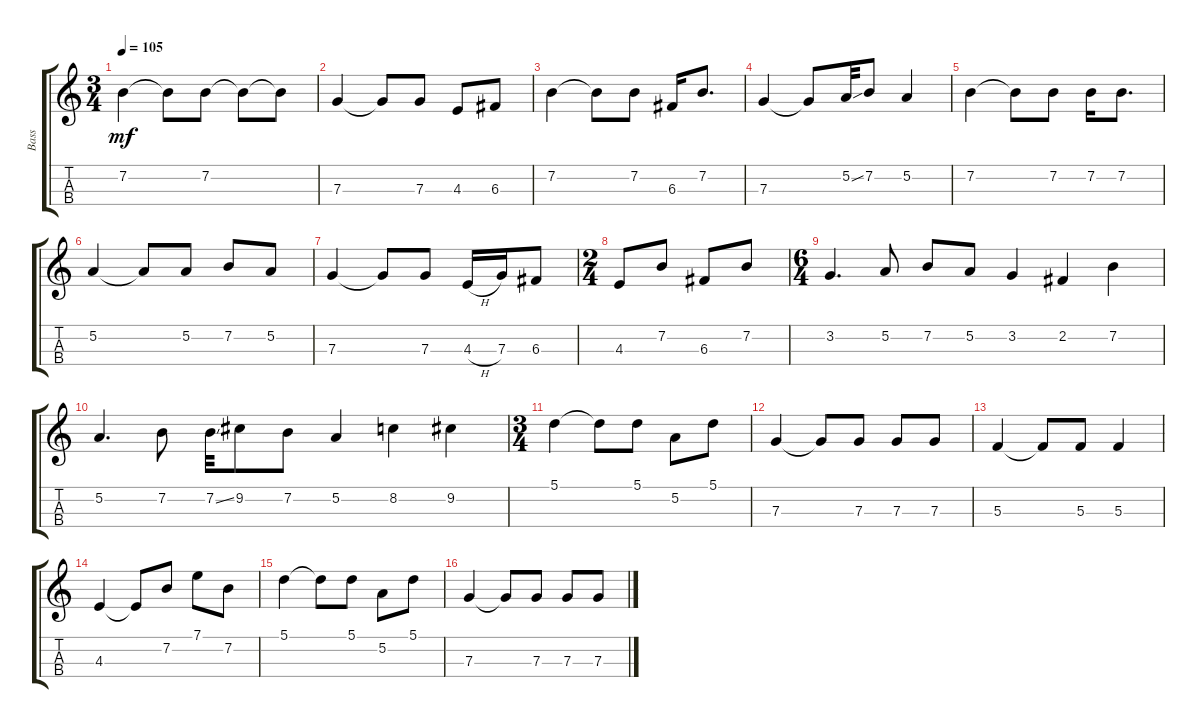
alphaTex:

\track ("Bass" "Bass") {instrument acousticguitarnylon}
\staff {score tabs}
\tuning (A3 E3 C3 G3) {hide}
\ts (3 4)
\tempo 105
\clef g2
\ks c
7.2.4{dy mf} 7.2{t}.8 7.2.8 7.2{t}.8 7.2{t}.8 |
7.3.4 7.3{t}.8 7.3.8 4.3.8 6.3.8 |
7.2.4 7.2{t}.8 7.2.8 6.3.16 7.2.8{d} |
7.3.4 7.3{t}.8 5.2{ss}.32 7.2.8 5.2.4 |
7.2.4 7.2{t}.8 7.2.8 7.2.16 7.2.8{d} |
5.2.4 5.2{t}.8 5.2.8 7.2.8 5.2.8 |
7.3.4 7.3{t}.8 7.3.8 4.3{h}.16 7.3.16 6.3.8 |
\ts (2 4)
4.3.8 7.2.8 6.3.8 7.2.8 |
\ts (6 4)
3.2.4{d} 5.2.8 7.2.8 5.2.8 3.2.4 2.2.4 7.2.4 |
5.2.4{d} 7.2.8 7.2{ss}.32 9.2.8 7.2.8 5.2.4 8.2.4 9.2.4 |
\ts (3 4)
5.1.4 5.1{t}.8 5.1.8 5.2.8 5.1.8 |
7.3.4 7.3{t}.8 7.3.8 7.3.8 7.3.8 |
5.3.4 5.3{t}.8 5.3.8 5.3.4 |
4.3.4 4.3{t}.8 7.2.8 7.1.8 7.2.8 |
5.1.4 5.1{t}.8 5.1.8 5.2.8 5.1.8 |
7.3.4 7.3{t}.8 7.3.8 7.3.8 7.3.8
